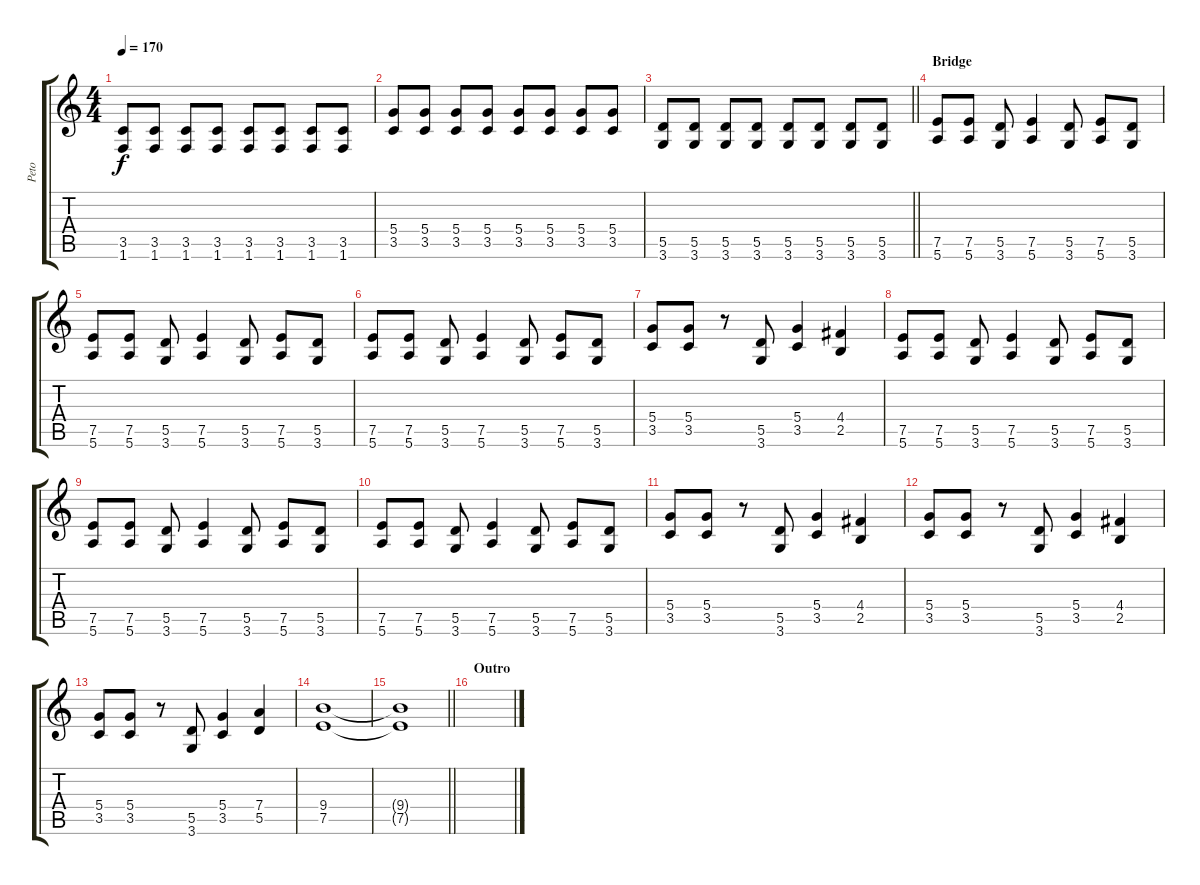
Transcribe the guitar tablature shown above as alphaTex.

\track ("Peto" "Peto") {instrument overdrivenguitar}
\staff {score tabs}
\tuning (E4 B3 G3 D3 A2 E2) {hide}
\ts (4 4)
\tempo 170
\clef g2
\ks c
(3.5 1.6).8{dy f} (3.5 1.6).8 (3.5 1.6).8 (3.5 1.6).8 (3.5 1.6).8 (3.5 1.6).8 (3.5 1.6).8 (3.5 1.6).8 |
(5.4 3.5).8 (5.4 3.5).8 (5.4 3.5).8 (5.4 3.5).8 (5.4 3.5).8 (5.4 3.5).8 (5.4 3.5).8 (5.4 3.5).8 |
\barLineRight lightlight
(5.5 3.6).8 (5.5 3.6).8 (5.5 3.6).8 (5.5 3.6).8 (5.5 3.6).8 (5.5 3.6).8 (5.5 3.6).8 (5.5 3.6).8 |
\section ("" "Bridge")
(7.5 5.6).8 (7.5 5.6).8 (5.5 3.6).8 (7.5 5.6).4 (5.5 3.6).8 (7.5 5.6).8 (5.5 3.6).8 |
(7.5 5.6).8 (7.5 5.6).8 (5.5 3.6).8 (7.5 5.6).4 (5.5 3.6).8 (7.5 5.6).8 (5.5 3.6).8 |
(7.5 5.6).8 (7.5 5.6).8 (5.5 3.6).8 (7.5 5.6).4 (5.5 3.6).8 (7.5 5.6).8 (5.5 3.6).8 |
(5.4 3.5).8 (5.4 3.5).8 r.8 (5.5 3.6).8 (5.4 3.5).4 (4.4 2.5).4 |
(7.5 5.6).8 (7.5 5.6).8 (5.5 3.6).8 (7.5 5.6).4 (5.5 3.6).8 (7.5 5.6).8 (5.5 3.6).8 |
(7.5 5.6).8 (7.5 5.6).8 (5.5 3.6).8 (7.5 5.6).4 (5.5 3.6).8 (7.5 5.6).8 (5.5 3.6).8 |
(7.5 5.6).8 (7.5 5.6).8 (5.5 3.6).8 (7.5 5.6).4 (5.5 3.6).8 (7.5 5.6).8 (5.5 3.6).8 |
(5.4 3.5).8 (5.4 3.5).8 r.8 (5.5 3.6).8 (5.4 3.5).4 (4.4 2.5).4 |
(5.4 3.5).8 (5.4 3.5).8 r.8 (5.5 3.6).8 (5.4 3.5).4 (4.4 2.5).4 |
(5.4 3.5).8 (5.4 3.5).8 r.8 (5.5 3.6).8 (5.4 3.5).4 (7.4 5.5).4 |
(9.4 7.5).1 |
\barLineRight lightlight
(9.4{t} 7.5{t}).1 |
\section ("" "Outro")
